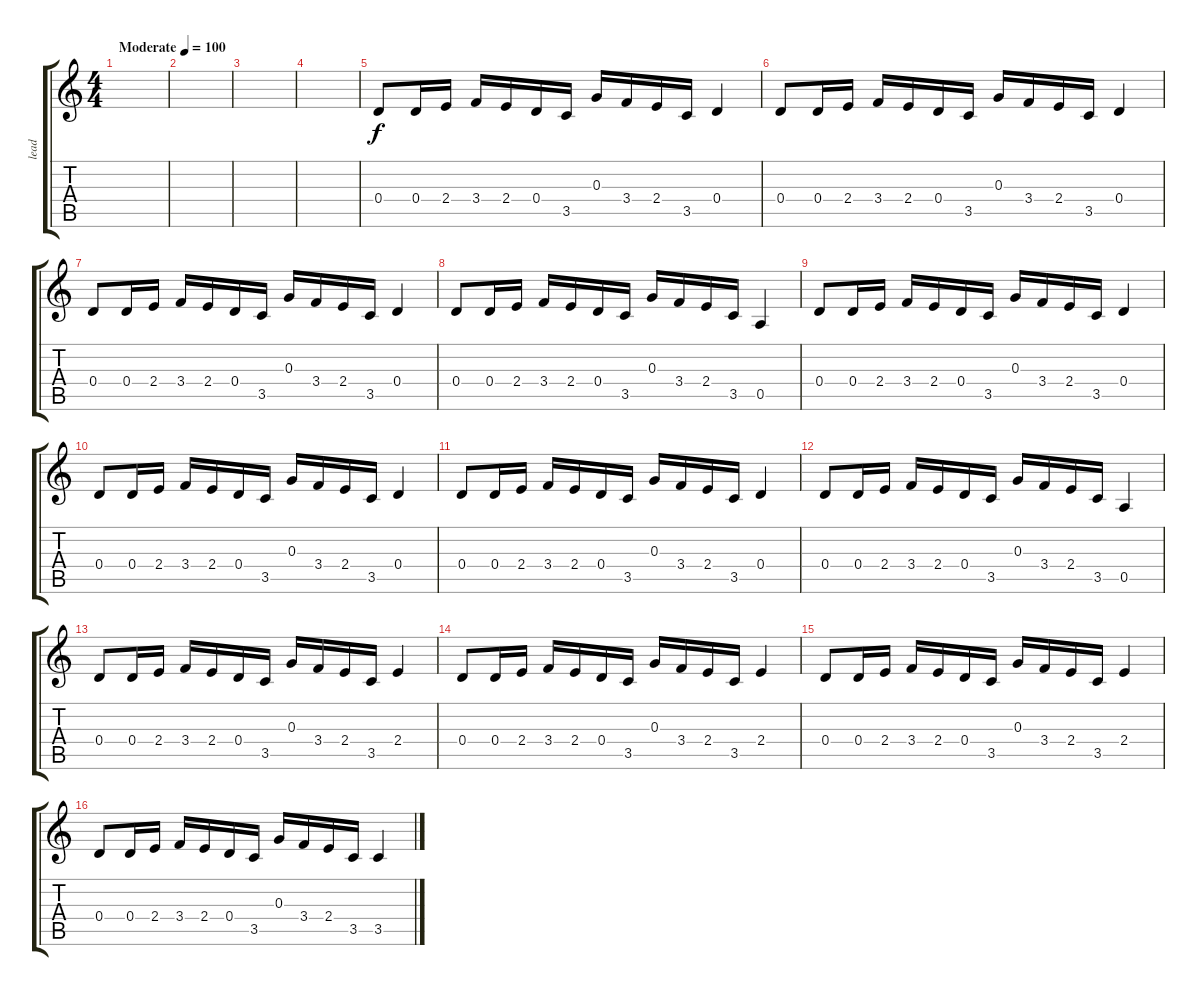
\track ("lead" "lead") {instrument acousticguitarsteel}
\staff {score tabs}
\tuning (E4 B3 G3 D3 A2 E2) {hide}
\ts (4 4)
\tempo (100 "Moderate")
\clef g2
\ks c
|
|
|
|
0.4.8 0.4.16 2.4.16 3.4.16 2.4.16 0.4.16 3.5.16 0.3.16 3.4.16 2.4.16 3.5.16 0.4.4 |
0.4.8 0.4.16 2.4.16 3.4.16 2.4.16 0.4.16 3.5.16 0.3.16 3.4.16 2.4.16 3.5.16 0.4.4 |
0.4.8 0.4.16 2.4.16 3.4.16 2.4.16 0.4.16 3.5.16 0.3.16 3.4.16 2.4.16 3.5.16 0.4.4 |
0.4.8 0.4.16 2.4.16 3.4.16 2.4.16 0.4.16 3.5.16 0.3.16 3.4.16 2.4.16 3.5.16 0.5.4 |
0.4.8 0.4.16 2.4.16 3.4.16 2.4.16 0.4.16 3.5.16 0.3.16 3.4.16 2.4.16 3.5.16 0.4.4 |
0.4.8 0.4.16 2.4.16 3.4.16 2.4.16 0.4.16 3.5.16 0.3.16 3.4.16 2.4.16 3.5.16 0.4.4 |
0.4.8 0.4.16 2.4.16 3.4.16 2.4.16 0.4.16 3.5.16 0.3.16 3.4.16 2.4.16 3.5.16 0.4.4 |
0.4.8 0.4.16 2.4.16 3.4.16 2.4.16 0.4.16 3.5.16 0.3.16 3.4.16 2.4.16 3.5.16 0.5.4 |
0.4.8 0.4.16 2.4.16 3.4.16 2.4.16 0.4.16 3.5.16 0.3.16 3.4.16 2.4.16 3.5.16 2.4.4 |
0.4.8 0.4.16 2.4.16 3.4.16 2.4.16 0.4.16 3.5.16 0.3.16 3.4.16 2.4.16 3.5.16 2.4.4 |
0.4.8 0.4.16 2.4.16 3.4.16 2.4.16 0.4.16 3.5.16 0.3.16 3.4.16 2.4.16 3.5.16 2.4.4 |
0.4.8 0.4.16 2.4.16 3.4.16 2.4.16 0.4.16 3.5.16 0.3.16 3.4.16 2.4.16 3.5.16 3.5.4
